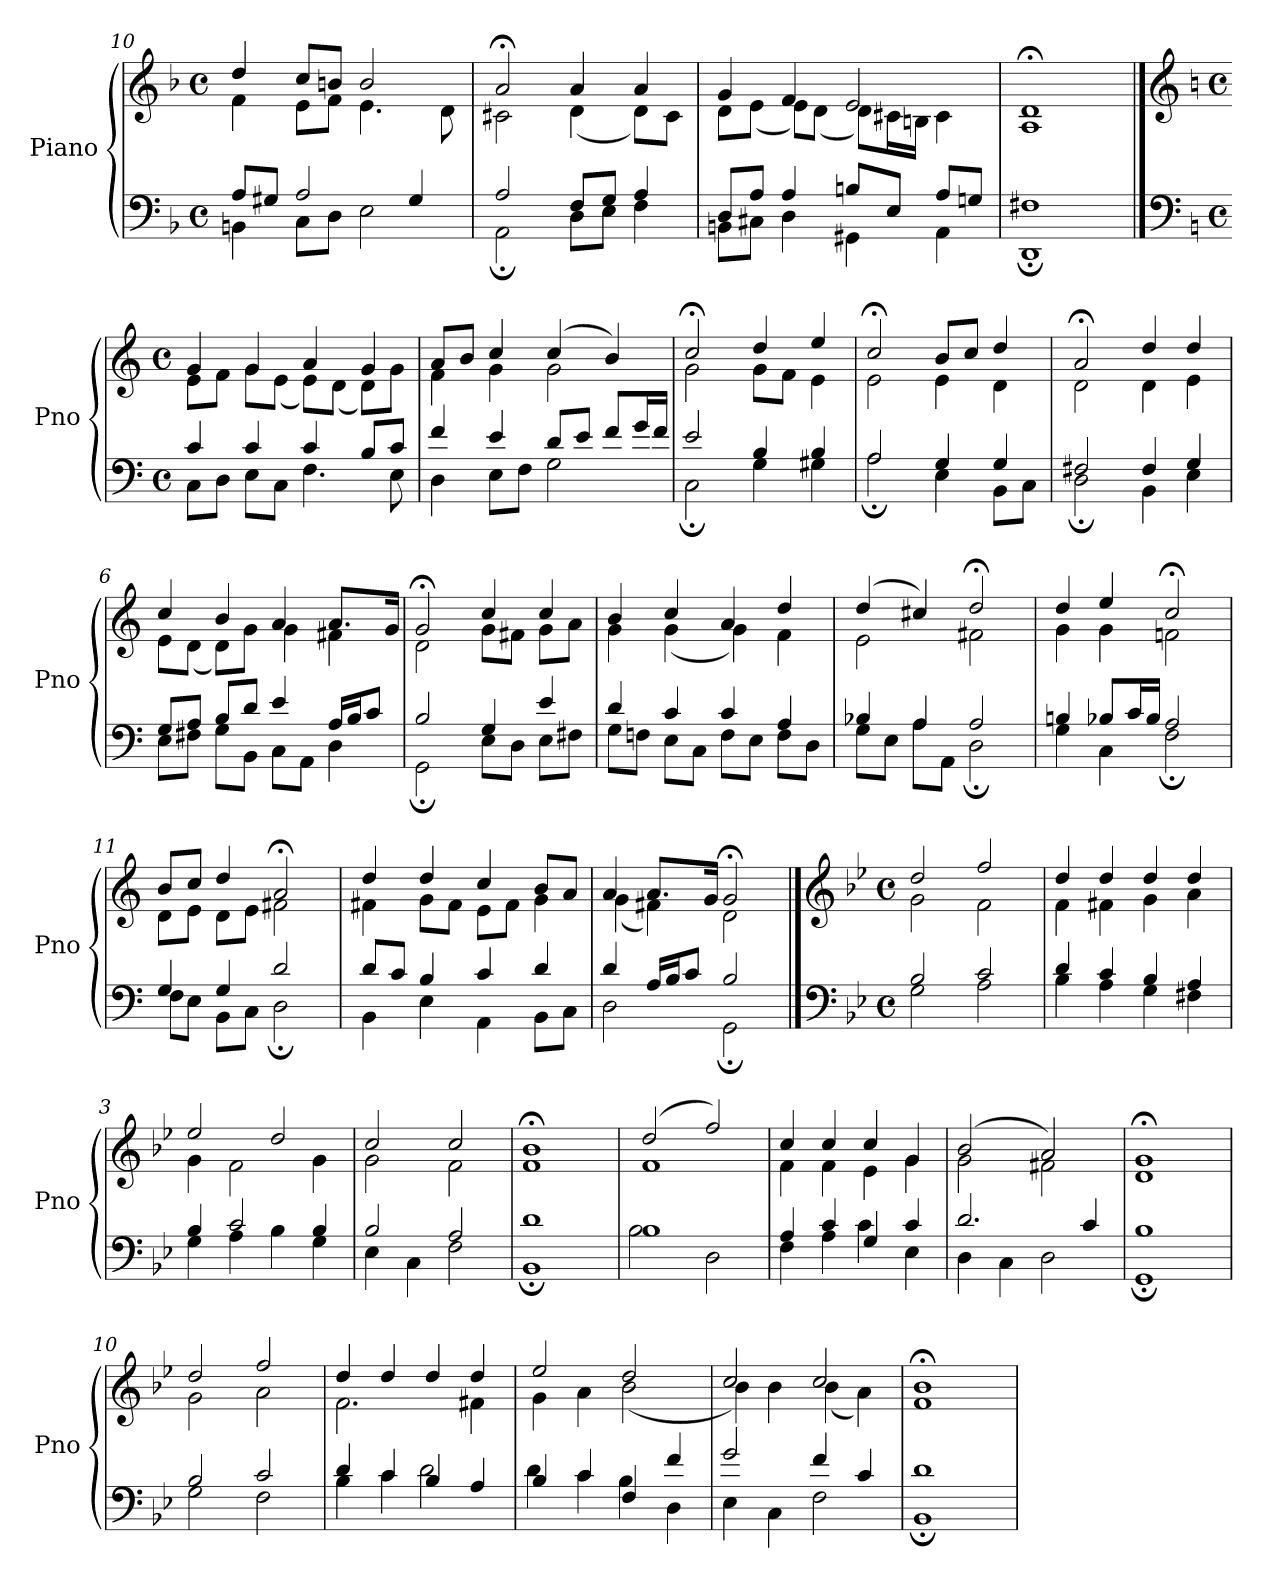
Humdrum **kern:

**kern	**kern
*part1	*part1
*staff2	*staff1
*I"Piano	*
*I'Pno	*
*clefF4	*clefG2
*k[b-]	*k[b-]
*M4/4	*M4/4
*met(c)	*met(c)
=10	=10
*^	*^
8A/L	4BBn\	4dd/	4f\
8G#X/J	.	.	.
2A/	8C\L	8cc/L	8e\L
.	8D\J	8bn/J	8f\J
.	2E\	2b/	4.e\
4G#/	.	.	.
.	.	.	8d\
=11	=11	=11	=11
2A/	2AA;\	2a;</	2c#X\
8F/L	8D\L	4a/	(<4d\
8G/J	8E\J	.	.
4A/	4F\	4a/	8d\L)
.	.	.	8c#\J
=12	=12	=12	=12
8D/L	8BBn\L	4g/	8d\L
8A/J	8C#X\J	.	(<8e\J
4A/	4D\	4f/	8e\L)
.	.	.	(<8d\J
8Bn/L	4GG#X\	2e/	8d\L)
8E/J	.	.	16c#X\L
.	.	.	16Bn\JJ
8A/L	4AA\	.	4c#\
8Gn/J	.	.	.
=13	=13	=13	=13
1F#X	1DD;	1d;<	1A
==1	==1	==1	==1
*clefF4	*	*clefG2	*
*k[]	*	*k[]	*
*M4/4	*	*M4/4	*
*met(c)	*	*met(c)	*
4c/	8C\L	4g/	8e\L
.	8D\J	.	8f\J
4c/	8E\L	4g/	8g\L
.	8C\J	.	(<8e\J
4c/	4.F\	4a/	8e\L)
.	.	.	(<8d\J
8B/L	.	4g/	8d\L)
8c/J	8E\	.	8g\J
=2	=2	=2	=2
4f/	4D\	8a/L	4f\
.	.	8b/J	.
4e/	8E\L	4cc/	4g\
.	8F\J	.	.
8d/L	2G\	(>4cc/	2g\
8e/J	.	.	.
8f/L	.	4b/)	.
16g/L	.	.	.
16f/JJ	.	.	.
=3	=3	=3	=3
2e/	2C;\	2cc;</	2g\
4B/	4G\	4dd/	8g\L
.	.	.	8f\J
4B/	4G#X\	4ee/	4e\
=4	=4	=4	=4
2A/	2A;\	2cc;</	2e\
4G/	4E\	8b/L	4e\
.	.	8cc/J	.
4G/	8BB\L	4dd/	4d\
.	8C\J	.	.
=5	=5	=5	=5
2F#X/	2D;\	2a;</	2d\
4F#/	4BB\	4dd/	4d\
4G/	4E\	4dd/	4e\
=6	=6	=6	=6
8G/L	8E\L	4cc/	8e\L
8A/J	8F#X\J	.	(<8d\J
8B/L	8G\L	4b/	8d\L)
8d/J	8BB\J	.	8g\J
4e/	8C\L	4a/	4g\
.	8AA\J	.	.
16A/LL	4D\	8.a/L	4f#X\
16B/J	.	.	.
8c/J	.	.	.
.	.	16g/Jk	.
=7	=7	=7	=7
2B/	2GG;\	2g;</	2d\
4G/	8E\L	4cc/	8g\L
.	8D\J	.	8f#X\J
4e/	8E\L	4cc/	8g\L
.	8F#X\J	.	8a\J
=8	=8	=8	=8
4d/	8G\L	4b/	4g\
.	8Fn\J	.	.
4c/	8E\L	4cc/	(<4g\
.	8C\J	.	.
4c/	8F\L	4a/	4g\)
.	8E\J	.	.
4A/	8F\L	4dd/	4f\
.	8D\J	.	.
=9	=9	=9	=9
4B-X/	8G\L	(>4dd/	2e\
.	8E\J	.	.
4A/	8A\L	4cc#X/)	.
.	8AA\J	.	.
2A/	2D;\	2dd;</	2f#X\
=10	=10	=10	=10
4Bn/	4G\	4dd/	4g\
8B-X/L	4C\	4ee/	4g\
16c/L	.	.	.
16B-/JJ	.	.	.
2A/	2F;\	2cc;</	2fn\
=11	=11	=11	=11
4G/	8F\L	8b/L	8d\L
.	8E\J	8cc/J	8e\J
4G/	8BB\L	4dd/	8d\L
.	8C\J	.	8e\J
2d/	2D;\	2a;</	2f#X\
=12	=12	=12	=12
8d/L	4BB\	4dd/	4f#X\
8c/J	.	.	.
4B/	4E\	4dd/	8g\L
.	.	.	8f#\J
4c/	4AA\	4cc/	8e\L
.	.	.	8f#\J
4d/	8BB\L	8b/L	4g\
.	8C\J	8a/J	.
=13	=13	=13	=13
4d/	2D\	4a/	(<4g\
16A/LL	.	8.a/L	4f#X\)
16B/J	.	.	.
8c/J	.	.	.
.	.	16g/Jk	.
2B/	2GG;\	2g;</	2d\
==1	==1	==1	==1
*clefF4	*	*clefG2	*
*k[b-e-]	*	*k[b-e-]	*
*M4/4	*	*M4/4	*
*met(c)	*	*met(c)	*
2B-/	2G\	2dd/	2g\
2c/	2A\	2ff/	2f\
=2	=2	=2	=2
4d/	4B-\	4dd/	4f\
4c/	4A\	4dd/	4f#X\
4B-/	4G\	4dd/	4g\
4A/	4F#X\	4dd/	4a\
=3	=3	=3	=3
4B-/	4G\	2ee-/	4g\
2c/	4A\	.	2f\
.	4B-\	2dd/	.
4B-/	4G\	.	4g\
=4	=4	=4	=4
2B-/	4E-\	2cc/	2g\
.	4C\	.	.
2A/	2F\	2cc/	2f\
=5	=5	=5	=5
1d	1BB-;	1b-;<	1f
=6	=6	=6	=6
1B-	2B-\	(>2dd/	1f
.	2D\	2ff/)	.
=7	=7	=7	=7
4A/	4F\	4cc/	4f\
4c/	4A\	4cc/	4f\
4G/	4c\	4cc/	4e-\
4c/	4E-\	4g/	4g\
=8	=8	=8	=8
2.d/	4D\	(>2b-/	2g\
.	4C\	.	.
.	2D\	2a/)	2f#X\
4c/	.	.	.
=9	=9	=9	=9
1B-	1GG;	1g;<	1d
=10	=10	=10	=10
2B-/	2G\	2dd/	2g\
2c/	2F\	2ff/	2a\
=11	=11	=11	=11
4d/	4B-\	4dd/	2.f\
4c/	4c\	4dd/	.
4B-/	2d\	4dd/	.
4A/	.	4dd/	4f#X\
=12	=12	=12	=12
4B-/	4d\	2ee-/	4g\
4c/	4c\	.	4a\
4F/	4B-\	2dd/	(<2b-\
4f/	4D\	.	.
=13	=13	=13	=13
2g/	4E-\	2cc/	4b-\)
.	4C\	.	4b-\
4f/	2F\	2cc/	(<4b-\
4c/	.	.	4a\)
=14	=14	=14	=14
1d	1BB-;	1b-;<	1f
*v	*v	*	*
*	*v	*v
=	=
*-	*-
